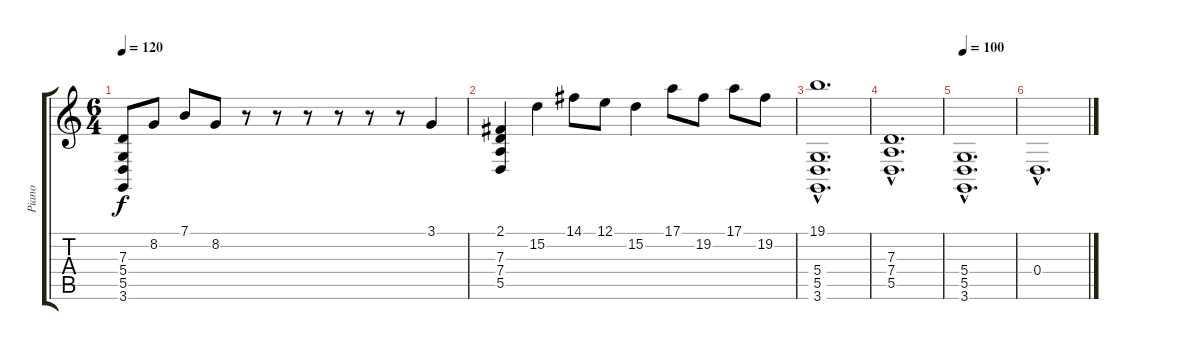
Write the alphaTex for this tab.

\track ("Piano" "Piano") {instrument acousticgrandpiano}
\staff {score tabs}
\tuning (E4 B3 G3 D3 A2 E2) {hide}
\ts (6 4)
\tempo 120
\clef g2
\ks c
(7.3 5.4 5.5 3.6).8{dy f} 8.2.8 7.1.8 8.2.8 r.8 r.8 r.8 r.8 r.8 r.8 3.1.4 |
(2.1 7.3 7.4 5.5).4 15.2.4 14.1.8 12.1.8 15.2.4 17.1.8 19.2.8 17.1.8 19.2.8 |
(19.1{hac} 5.4{hac} 5.5{hac} 3.6{hac}).1{d} |
(7.3{hac} 7.4{hac} 5.5{hac}).1{d} |
\tempo 100
(5.4{hac} 5.5{hac} 3.6{hac}).1{d} |
0.4{hac}.1{d}
